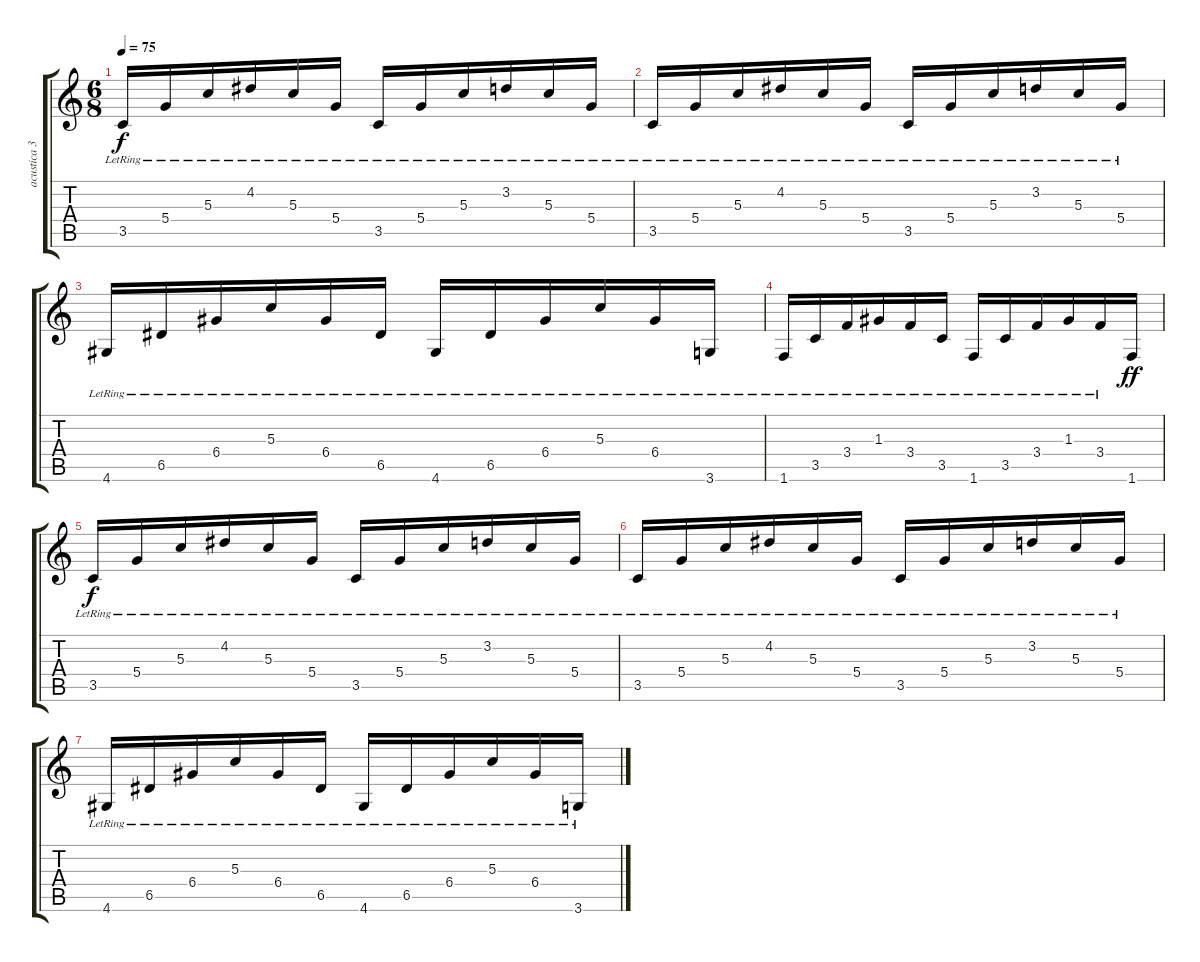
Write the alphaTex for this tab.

\track ("acustica 3" "acustica 3") {instrument acousticguitarnylon}
\staff {score tabs}
\tuning (E4 B3 G3 D3 A2 E2) {hide}
\ts (6 8)
\tempo 75
\clef g2
\ks c
3.5{lr}.16{dy f} 5.4{lr}.16 5.3{lr}.16 4.2{lr}.16 5.3{lr}.16 5.4{lr}.16 3.5{lr}.16 5.4{lr}.16 5.3{lr}.16 3.2{lr}.16 5.3{lr}.16 5.4{lr}.16 |
3.5{lr}.16 5.4{lr}.16 5.3{lr}.16 4.2{lr}.16 5.3{lr}.16 5.4{lr}.16 3.5{lr}.16 5.4{lr}.16 5.3{lr}.16 3.2{lr}.16 5.3{lr}.16 5.4{lr}.16 |
4.6{lr}.16 6.5{lr}.16 6.4{lr}.16 5.3{lr}.16 6.4{lr}.16 6.5{lr}.16 4.6{lr}.16 6.5{lr}.16 6.4{lr}.16 5.3{lr}.16 6.4{lr}.16 3.6{lr}.16 |
1.6{lr}.16 3.5{lr}.16 3.4{lr}.16 1.3{lr}.16 3.4{lr}.16 3.5{lr}.16 1.6{lr}.16 3.5{lr}.16 3.4{lr}.16 1.3{lr}.16 3.4{lr}.16 1.6.16{dy ff} |
3.5{lr}.16{dy f} 5.4{lr}.16 5.3{lr}.16 4.2{lr}.16 5.3{lr}.16 5.4{lr}.16 3.5{lr}.16 5.4{lr}.16 5.3{lr}.16 3.2{lr}.16 5.3{lr}.16 5.4{lr}.16 |
3.5{lr}.16 5.4{lr}.16 5.3{lr}.16 4.2{lr}.16 5.3{lr}.16 5.4{lr}.16 3.5{lr}.16 5.4{lr}.16 5.3{lr}.16 3.2{lr}.16 5.3{lr}.16 5.4{lr}.16 |
4.6{lr}.16 6.5{lr}.16 6.4{lr}.16 5.3{lr}.16 6.4{lr}.16 6.5{lr}.16 4.6{lr}.16 6.5{lr}.16 6.4{lr}.16 5.3{lr}.16 6.4{lr}.16 3.6{lr}.16
